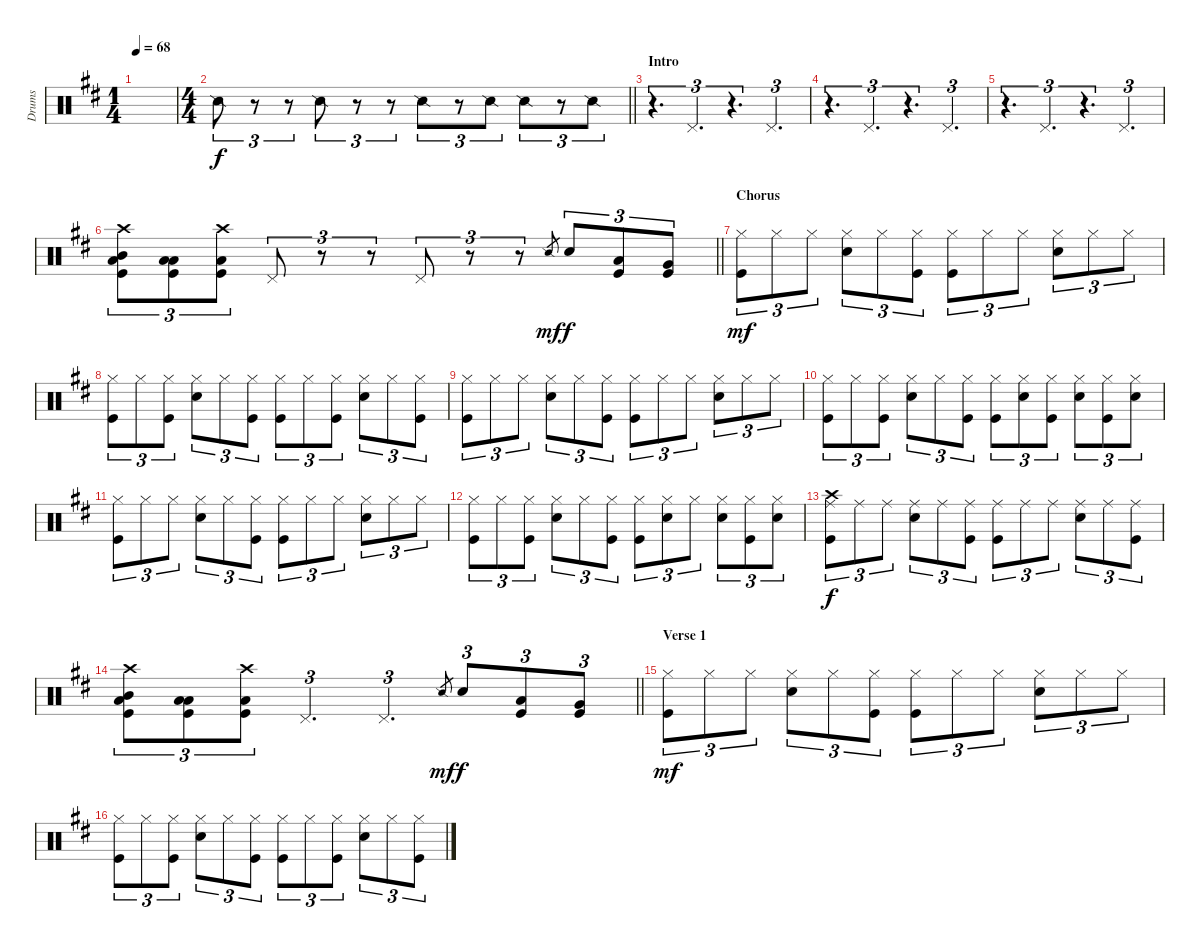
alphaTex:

\track ("Drums" "Drums") {instrument percussion}
\staff {score}
\articulation defaults
\ts (1 4)
\tempo 68
\clef neutral
\ks d
|
\ts (4 4)
\barLineRight lightlight "Snare (side stick) 2".8{tu (3 2)}
r.8{tu (3 2)} r.8{tu (3 2)} "Snare (side stick) 2".8{tu (3 2)} r.8{tu (3 2)} r.8{tu (3 2)} "Snare (side stick) 2".8{tu (3 2)} r.8{tu (3 2)} "Snare (side stick) 2".8{tu (3 2)} "Snare (side stick) 2".8{tu (3 2)} r.8{tu (3 2)} "Snare (side stick) 2".8{tu (3 2)} |
\section ("" "Intro")
r.4{d tu (3 2)} "Pedal Hi-Hat (hit)".4{d tu (3 2)} r.4{d tu (3 2)} "Pedal Hi-Hat (hit)".4{d tu (3 2)} |
r.4{d tu (3 2)} "Pedal Hi-Hat (hit)".4{d tu (3 2)} r.4{d tu (3 2)} "Pedal Hi-Hat (hit)".4{d tu (3 2)} |
r.4{d tu (3 2)} "Pedal Hi-Hat (hit)".4{d tu (3 2)} r.4{d tu (3 2)} "Pedal Hi-Hat (hit)".4{d tu (3 2)} |
\barLineRight lightlight
("Crash high (hit)" "Mid Tom (hit)" "Low Floor Tom (hit)" "Kick (hit)").8{tu (3 2)} ("Low Tom (hit)" "Low Floor Tom (hit)" "Kick (hit)").8{tu (3 2)} ("Crash high (hit)" "Low Floor Tom (hit)" "Kick (hit)").8{tu (3 2)} "Pedal Hi-Hat (hit)".8{tu (3 2)} r.8{tu (3 2)} r.8{tu (3 2)} "Pedal Hi-Hat (hit)".8{tu (3 2)} r.8{tu (3 2)} r.8{tu (3 2)} "Snare (side stick) 2".8{gr dy mf} "Snare (hit) 2".8{tu (3 2) dy f} ("Low Tom (hit)" "Kick (hit)").8{tu (3 2)} ("Very Low Tom (hit)" "Kick (hit)").8{tu (3 2)} |
\section ("" "Chorus")
("Hi-Hat (closed)" "Kick (hit)").8{tu (3 2) dy mf} "Hi-Hat (closed)".8{tu (3 2)} "Hi-Hat (closed)".8{tu (3 2)} ("Hi-Hat (closed)" "Snare (hit) 2").8{tu (3 2)} "Hi-Hat (closed)".8{tu (3 2)} ("Hi-Hat (closed)" "Kick (hit)").8{tu (3 2)} ("Hi-Hat (closed)" "Kick (hit)").8{tu (3 2)} "Hi-Hat (closed)".8{tu (3 2)} "Hi-Hat (closed)".8{tu (3 2)} ("Hi-Hat (closed)" "Snare (hit) 2").8{tu (3 2)} "Hi-Hat (closed)".8{tu (3 2)} "Hi-Hat (closed)".8{tu (3 2)} |
("Hi-Hat (closed)" "Kick (hit)").8{tu (3 2)} "Hi-Hat (closed)".8{tu (3 2)} ("Hi-Hat (closed)" "Kick (hit)").8{tu (3 2)} ("Hi-Hat (closed)" "Snare (hit) 2").8{tu (3 2)} "Hi-Hat (closed)".8{tu (3 2)} ("Hi-Hat (closed)" "Kick (hit)").8{tu (3 2)} ("Hi-Hat (closed)" "Kick (hit)").8{tu (3 2)} "Hi-Hat (closed)".8{tu (3 2)} ("Hi-Hat (closed)" "Kick (hit)").8{tu (3 2)} ("Hi-Hat (closed)" "Snare (hit) 2").8{tu (3 2)} "Hi-Hat (closed)".8{tu (3 2)} ("Hi-Hat (closed)" "Kick (hit)").8{tu (3 2)} |
("Hi-Hat (closed)" "Kick (hit)").8{tu (3 2)} "Hi-Hat (closed)".8{tu (3 2)} "Hi-Hat (closed)".8{tu (3 2)} ("Hi-Hat (closed)" "Snare (hit) 2").8{tu (3 2)} "Hi-Hat (closed)".8{tu (3 2)} ("Hi-Hat (closed)" "Kick (hit)").8{tu (3 2)} ("Hi-Hat (closed)" "Kick (hit)").8{tu (3 2)} "Hi-Hat (closed)".8{tu (3 2)} "Hi-Hat (closed)".8{tu (3 2)} ("Hi-Hat (closed)" "Snare (hit) 2").8{tu (3 2)} "Hi-Hat (closed)".8{tu (3 2)} "Hi-Hat (closed)".8{tu (3 2)} |
("Hi-Hat (closed)" "Kick (hit)").8{tu (3 2)} "Hi-Hat (closed)".8{tu (3 2)} ("Hi-Hat (closed)" "Kick (hit)").8{tu (3 2)} ("Hi-Hat (closed)" "Snare (hit) 2").8{tu (3 2)} "Hi-Hat (closed)".8{tu (3 2)} ("Hi-Hat (closed)" "Kick (hit)").8{tu (3 2)} ("Hi-Hat (closed)" "Kick (hit)").8{tu (3 2)} ("Hi-Hat (closed)" "Snare (hit) 2").8{tu (3 2)} ("Hi-Hat (closed)" "Kick (hit)").8{tu (3 2)} ("Hi-Hat (closed)" "Snare (hit) 2").8{tu (3 2)} ("Hi-Hat (closed)" "Kick (hit)").8{tu (3 2)} ("Hi-Hat (closed)" "Snare (hit) 2").8{tu (3 2)} |
("Hi-Hat (closed)" "Kick (hit)").8{tu (3 2)} "Hi-Hat (closed)".8{tu (3 2)} "Hi-Hat (closed)".8{tu (3 2)} ("Hi-Hat (closed)" "Snare (hit) 2").8{tu (3 2)} "Hi-Hat (closed)".8{tu (3 2)} ("Hi-Hat (closed)" "Kick (hit)").8{tu (3 2)} ("Hi-Hat (closed)" "Kick (hit)").8{tu (3 2)} "Hi-Hat (closed)".8{tu (3 2)} "Hi-Hat (closed)".8{tu (3 2)} ("Hi-Hat (closed)" "Snare (hit) 2").8{tu (3 2)} "Hi-Hat (closed)".8{tu (3 2)} "Hi-Hat (closed)".8{tu (3 2)} |
("Hi-Hat (closed)" "Kick (hit)").8{tu (3 2)} "Hi-Hat (closed)".8{tu (3 2)} ("Hi-Hat (closed)" "Kick (hit)").8{tu (3 2)} ("Hi-Hat (closed)" "Snare (hit) 2").8{tu (3 2)} "Hi-Hat (closed)".8{tu (3 2)} ("Hi-Hat (closed)" "Kick (hit)").8{tu (3 2)} ("Hi-Hat (closed)" "Kick (hit)").8{tu (3 2)} ("Hi-Hat (closed)" "Snare (hit) 2").8{tu (3 2)} "Hi-Hat (closed)".8{tu (3 2)} ("Hi-Hat (closed)" "Snare (hit) 2").8{tu (3 2)} ("Hi-Hat (closed)" "Kick (hit)").8{tu (3 2)} ("Hi-Hat (closed)" "Snare (hit) 2").8{tu (3 2)} |
("Ride (middle)" "Crash high (hit)" "Kick (hit)").8{tu (3 2) dy f} "Ride (middle)".8{tu (3 2)} "Ride (middle)".8{tu (3 2)} ("Ride (middle)" "Snare (hit) 2").8{tu (3 2)} "Ride (middle)".8{tu (3 2)} ("Ride (middle)" "Kick (hit)").8{tu (3 2)} ("Ride (middle)" "Kick (hit)").8{tu (3 2)} "Ride (middle)".8{tu (3 2)} "Ride (middle)".8{tu (3 2)} ("Ride (middle)" "Snare (hit) 2").8{tu (3 2)} "Ride (middle)".8{tu (3 2)} ("Ride (middle)" "Kick (hit)").8{tu (3 2)} |
\barLineRight lightlight
("Crash high (hit)" "Mid Tom (hit)" "Low Floor Tom (hit)" "Kick (hit)").8{tu (3 2)} ("Low Tom (hit)" "Low Floor Tom (hit)" "Kick (hit)").8{tu (3 2)} ("Crash high (hit)" "Low Floor Tom (hit)" "Kick (hit)").8{tu (3 2)} "Pedal Hi-Hat (hit)".4{d tu (3 2)} "Pedal Hi-Hat (hit)".4{d tu (3 2)} "Snare (side stick) 2".8{gr dy mf} "Snare (hit) 2".8{tu (3 2) dy f} ("Low Tom (hit)" "Kick (hit)").8{tu (3 2)} ("Very Low Tom (hit)" "Kick (hit)").8{tu (3 2)} |
\section ("" "Verse 1")
("Hi-Hat (closed)" "Kick (hit)").8{tu (3 2) dy mf} "Hi-Hat (closed)".8{tu (3 2)} "Hi-Hat (closed)".8{tu (3 2)} ("Hi-Hat (closed)" "Snare (hit) 2").8{tu (3 2)} "Hi-Hat (closed)".8{tu (3 2)} ("Hi-Hat (closed)" "Kick (hit)").8{tu (3 2)} ("Hi-Hat (closed)" "Kick (hit)").8{tu (3 2)} "Hi-Hat (closed)".8{tu (3 2)} "Hi-Hat (closed)".8{tu (3 2)} ("Hi-Hat (closed)" "Snare (hit) 2").8{tu (3 2)} "Hi-Hat (closed)".8{tu (3 2)} "Hi-Hat (closed)".8{tu (3 2)} |
("Hi-Hat (closed)" "Kick (hit)").8{tu (3 2)} "Hi-Hat (closed)".8{tu (3 2)} ("Hi-Hat (closed)" "Kick (hit)").8{tu (3 2)} ("Hi-Hat (closed)" "Snare (hit) 2").8{tu (3 2)} "Hi-Hat (closed)".8{tu (3 2)} ("Hi-Hat (closed)" "Kick (hit)").8{tu (3 2)} ("Hi-Hat (closed)" "Kick (hit)").8{tu (3 2)} "Hi-Hat (closed)".8{tu (3 2)} ("Hi-Hat (closed)" "Kick (hit)").8{tu (3 2)} ("Hi-Hat (closed)" "Snare (hit) 2").8{tu (3 2)} "Hi-Hat (closed)".8{tu (3 2)} ("Hi-Hat (closed)" "Kick (hit)").8{tu (3 2)}
